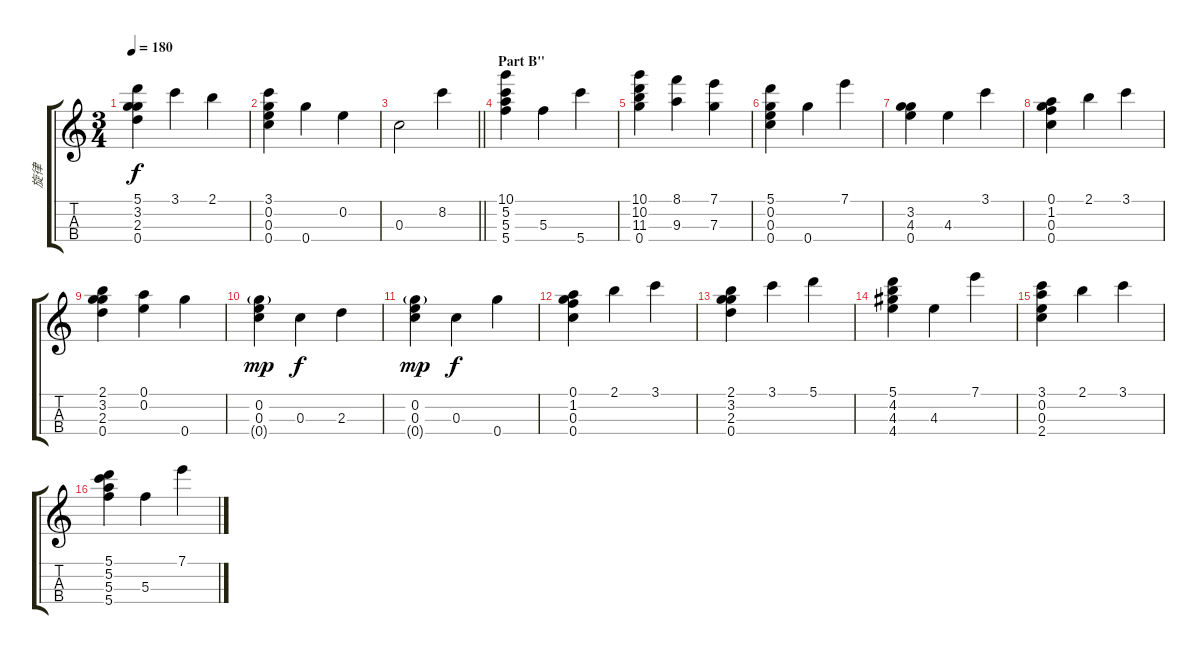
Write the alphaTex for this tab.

\track ("旋律" "旋律") {instrument acousticguitarnylon}
\staff {score tabs}
\tuning (A4 E4 C4 G4) {hide}
\ts (3 4)
\tempo 180
\clef g2
\ks c
(5.1 3.2 2.3 0.4).4{dy f} 3.1.4 2.1.4 |
(3.1 0.2 0.3 0.4).4 0.4.4 0.2.4 |
\barLineRight lightlight
0.3.2 8.2.4 |
\section ("" "Part B''")
(10.1 5.2 5.3 5.4).4 5.3.4 5.4.4 |
(10.1 10.2 11.3 0.4).4 (8.1 9.3).4 (7.1 7.3).4 |
(5.1 0.2 0.3 0.4).4 0.4.4 7.1.4 |
(3.2 4.3 0.4).4 4.3.4 3.1.4 |
(0.1 1.2 0.3 0.4).4 2.1.4 3.1.4 |
(2.1 3.2 2.3 0.4).4 (0.1 0.2).4 0.4.4 |
(0.2 0.3 0.4{g}).4{dy mp} 0.3.4{dy f} 2.3.4 |
(0.2 0.3 0.4{g}).4{dy mp} 0.3.4{dy f} 0.4.4 |
(0.1 1.2 0.3 0.4).4 2.1.4 3.1.4 |
(2.1 3.2 2.3 0.4).4 3.1.4 5.1.4 |
(5.1 4.2 4.3 4.4).4 4.3.4 7.1.4 |
(3.1 0.2 0.3 2.4).4 2.1.4 3.1.4 |
(5.1 5.2 5.3 5.4).4 5.3.4 7.1.4
